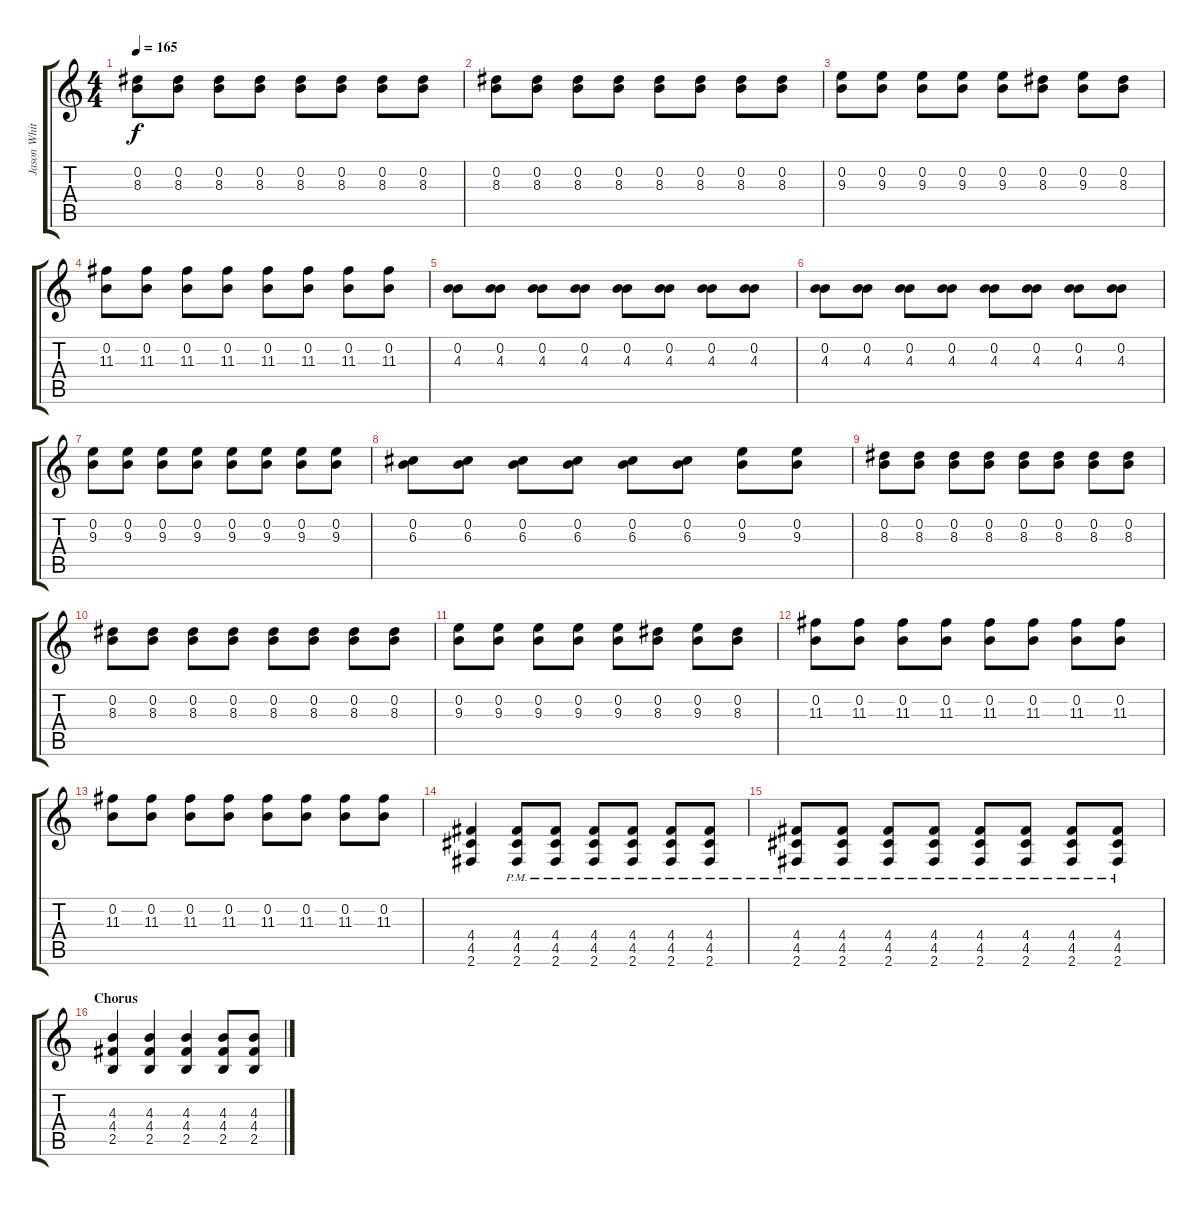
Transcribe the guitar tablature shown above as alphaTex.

\track ("Jason White (Lead Guitar)" "Jason Whit") {instrument distortionguitar}
\staff {score tabs}
\tuning (E4 B3 G3 D3 A2 E2) {hide}
\ts (4 4)
\tempo 165
\clef g2
\ks c
(0.2 8.3).8{dy f} (0.2 8.3).8 (0.2 8.3).8 (0.2 8.3).8 (0.2 8.3).8 (0.2 8.3).8 (0.2 8.3).8 (0.2 8.3).8 |
(0.2 8.3).8 (0.2 8.3).8 (0.2 8.3).8 (0.2 8.3).8 (0.2 8.3).8 (0.2 8.3).8 (0.2 8.3).8 (0.2 8.3).8 |
(0.2 9.3).8 (0.2 9.3).8 (0.2 9.3).8 (0.2 9.3).8 (0.2 9.3).8 (0.2 8.3).8 (0.2 9.3).8 (0.2 8.3).8 |
(0.2 11.3).8 (0.2 11.3).8 (0.2 11.3).8 (0.2 11.3).8 (0.2 11.3).8 (0.2 11.3).8 (0.2 11.3).8 (0.2 11.3).8 |
(0.2 4.3).8 (0.2 4.3).8 (0.2 4.3).8 (0.2 4.3).8 (0.2 4.3).8 (0.2 4.3).8 (0.2 4.3).8 (0.2 4.3).8 |
(0.2 4.3).8 (0.2 4.3).8 (0.2 4.3).8 (0.2 4.3).8 (0.2 4.3).8 (0.2 4.3).8 (0.2 4.3).8 (0.2 4.3).8 |
(0.2 9.3).8 (0.2 9.3).8 (0.2 9.3).8 (0.2 9.3).8 (0.2 9.3).8 (0.2 9.3).8 (0.2 9.3).8 (0.2 9.3).8 |
(0.2 6.3).8 (0.2 6.3).8 (0.2 6.3).8 (0.2 6.3).8 (0.2 6.3).8 (0.2 6.3).8 (0.2 9.3).8 (0.2 9.3).8 |
(0.2 8.3).8 (0.2 8.3).8 (0.2 8.3).8 (0.2 8.3).8 (0.2 8.3).8 (0.2 8.3).8 (0.2 8.3).8 (0.2 8.3).8 |
(0.2 8.3).8 (0.2 8.3).8 (0.2 8.3).8 (0.2 8.3).8 (0.2 8.3).8 (0.2 8.3).8 (0.2 8.3).8 (0.2 8.3).8 |
(0.2 9.3).8 (0.2 9.3).8 (0.2 9.3).8 (0.2 9.3).8 (0.2 9.3).8 (0.2 8.3).8 (0.2 9.3).8 (0.2 8.3).8 |
(0.2 11.3).8 (0.2 11.3).8 (0.2 11.3).8 (0.2 11.3).8 (0.2 11.3).8 (0.2 11.3).8 (0.2 11.3).8 (0.2 11.3).8 |
(0.2 11.3).8 (0.2 11.3).8 (0.2 11.3).8 (0.2 11.3).8 (0.2 11.3).8 (0.2 11.3).8 (0.2 11.3).8 (0.2 11.3).8 |
(4.4 4.5 2.6).4 (4.4{pm} 4.5{pm} 2.6{pm}).8 (4.4{pm} 4.5{pm} 2.6{pm}).8 (4.4{pm} 4.5{pm} 2.6{pm}).8 (4.4{pm} 4.5{pm} 2.6{pm}).8 (4.4{pm} 4.5{pm} 2.6{pm}).8 (4.4{pm} 4.5{pm} 2.6{pm}).8 |
(4.4{pm} 4.5{pm} 2.6{pm}).8 (4.4{pm} 4.5{pm} 2.6{pm}).8 (4.4{pm} 4.5{pm} 2.6{pm}).8 (4.4{pm} 4.5{pm} 2.6{pm}).8 (4.4{pm} 4.5{pm} 2.6{pm}).8 (4.4{pm} 4.5{pm} 2.6{pm}).8 (4.4{pm} 4.5{pm} 2.6{pm}).8 (4.4{pm} 4.5{pm} 2.6{pm}).8 |
\section ("" "Chorus")
(4.3 4.4 2.5).4 (4.3 4.4 2.5).4 (4.3 4.4 2.5).4 (4.3 4.4 2.5).8 (4.3 4.4 2.5).8
